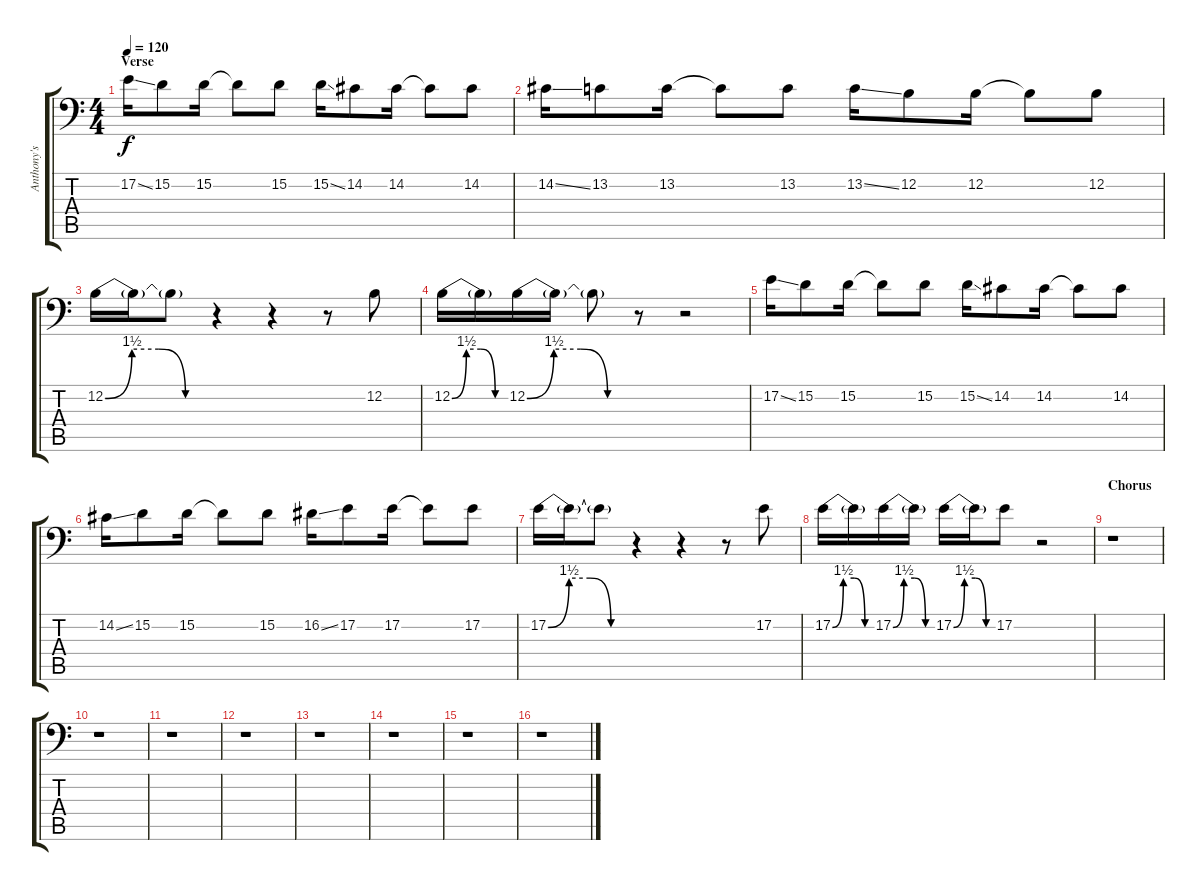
\track ("Anthony's Vocals" "Anthony's ") {instrument voiceoohs}
\staff {score tabs}
\tuning (E3 B2 G2 D2 A1 E1) {hide}
\ts (4 4)
\section ("" "Verse")
\tempo 120
\clef f4
\ks c
17.2{ss}.16{dy f} 15.2.8 15.2.16 15.2{t}.8 15.2.8 15.2{ss}.16 14.2.8 14.2.16 14.2{t}.8 14.2.8 |
14.2{ss}.16 13.2.8 13.2.16 13.2{t}.8 13.2.8 13.2{ss}.16 12.2.8 12.2.16 12.2{t}.8 12.2.8 |
12.2{be (custom 0 0 15 6 30 6 45 0 60 0)}.16 12.2{t}.16 12.2{t}.8 r.4 r.4 r.8 12.2.8 |
12.2{be (custom 0 0 15 6 30 6 45 0 60 0)}.16 12.2{t}.16 12.2{be (custom 0 0 15 6 30 6 45 0 60 0)}.16 12.2{t}.16 12.2{t}.8 r.8 r.2 |
17.2{ss}.16 15.2.8 15.2.16 15.2{t}.8 15.2.8 15.2{ss}.16 14.2.8 14.2.16 14.2{t}.8 14.2.8 |
14.2{ss}.16 15.2.8 15.2.16 15.2{t}.8 15.2.8 16.2{ss}.16 17.2.8 17.2.16 17.2{t}.8 17.2.8 |
17.2{be (custom 0 0 15 6 30 6 45 0 60 0)}.16 17.2{t}.16 17.2{t}.8 r.4 r.4 r.8 17.2.8 |
17.2{be (custom 0 0 15 6 30 6 45 0 60 0)}.16 17.2{t}.16 17.2{be (custom 0 0 15 6 30 6 45 0 60 0)}.16 17.2{t}.16 17.2{be (custom 0 0 15 6 30 6 45 0 60 0)}.16 17.2{t}.16 17.2.8 r.2 |
\section ("" "Chorus")
r.1 |
r.1 |
r.1 |
r.1 |
r.1 |
r.1 |
r.1 |
r.1
